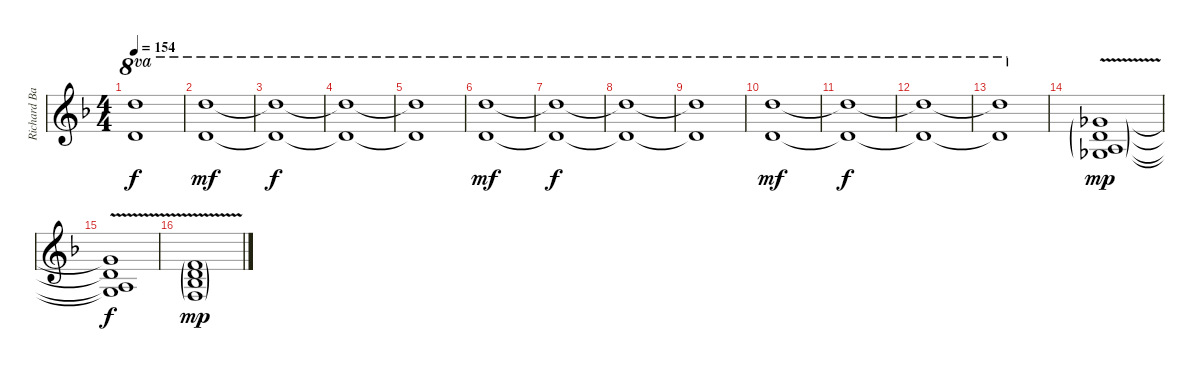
\track ("Richard Barbieri Synth/Strings" "Richard Ba") {instrument synthstrings1}
\staff {score}
\tuning (E4 B3 G3 D3 A2 E2) {hide}
\ts (4 4)
\tempo 154
\clef g2
\ks dminor
(22.1{t} 19.3{t}).1{ot 8va dy f} |
(22.1 19.3).1{ot 8va dy mf} |
(22.1{t} 19.3{t}).1{ot 8va dy f} |
(22.1{t} 19.3{t}).1{ot 8va} |
(22.1{t} 19.3{t}).1{ot 8va} |
(22.1 19.3).1{ot 8va dy mf} |
(22.1{t} 19.3{t}).1{ot 8va dy f} |
(22.1{t} 19.3{t}).1{ot 8va} |
(22.1{t} 19.3{t}).1{ot 8va} |
(22.1 19.3).1{ot 8va dy mf} |
(22.1{t} 19.3{t}).1{ot 8va dy f} |
(22.1{t} 19.3{t}).1{ot 8va} |
(22.1{t} 19.3{t}).1{ot 8va} |
(2.1{v g} 3.2{v g} 2.3{v g} 4.4{v g}).1{dy mp instrument synthstrings1} |
(2.1{t} 3.2{t} 2.3{t} 4.4{t}).1{dy f} |
(1.1{v g} 3.2{v g} 3.3{v g} 3.4{v g}).1{dy mp}
